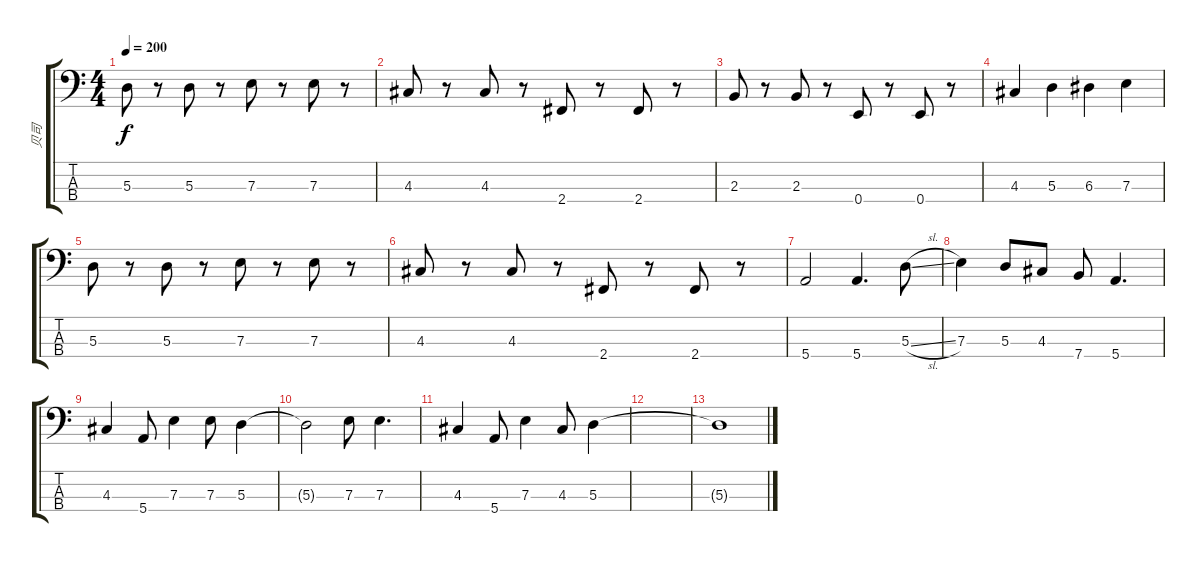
\track ("贝司" "贝司") {instrument electricbassfinger}
\staff {score tabs}
\tuning (G2 D2 A1 E1) {hide}
\ts (4 4)
\tempo 200
\clef f4
\ks c
5.3.8{dy f} r.8 5.3.8 r.8 7.3.8 r.8 7.3.8 r.8 |
4.3.8 r.8 4.3.8 r.8 2.4.8 r.8 2.4.8 r.8 |
2.3.8 r.8 2.3.8 r.8 0.4.8 r.8 0.4.8 r.8 |
4.3.4 5.3.4 6.3.4 7.3.4 |
5.3.8 r.8 5.3.8 r.8 7.3.8 r.8 7.3.8 r.8 |
4.3.8 r.8 4.3.8 r.8 2.4.8 r.8 2.4.8 r.8 |
5.4.2 5.4.4{d} 5.3{sl}.8 |
7.3.4 5.3.8 4.3.8 7.4.8 5.4.4{d} |
4.3.4 5.4.8 7.3.4 7.3.8 5.3.4 |
5.3{t}.2 7.3.8 7.3.4{d} |
4.3.4 5.4.8 7.3.4 4.3.8 5.3.4 |
|
5.3{t}.1
